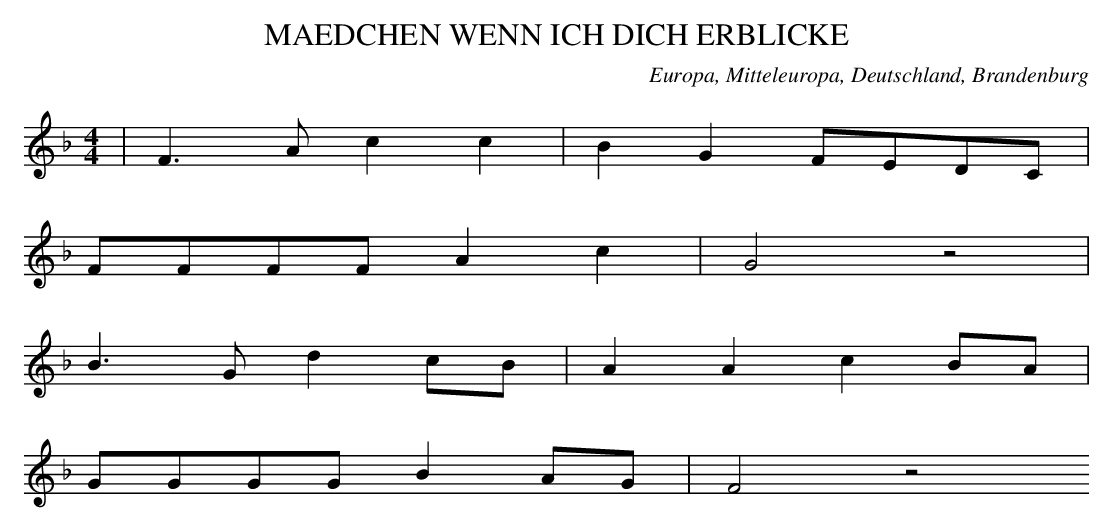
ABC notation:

X:1
T: MAEDCHEN WENN ICH DICH ERBLICKE
O: Europa, Mitteleuropa, Deutschland, Brandenburg
M: 4/4
L: 1/8
K: F
 | F3Ac2c2 | B2G2FEDC |
FFFFA2c2 | G4z4 |
B3Gd2cB | A2A2c2BA |
GGGGB2AG | F4z4
